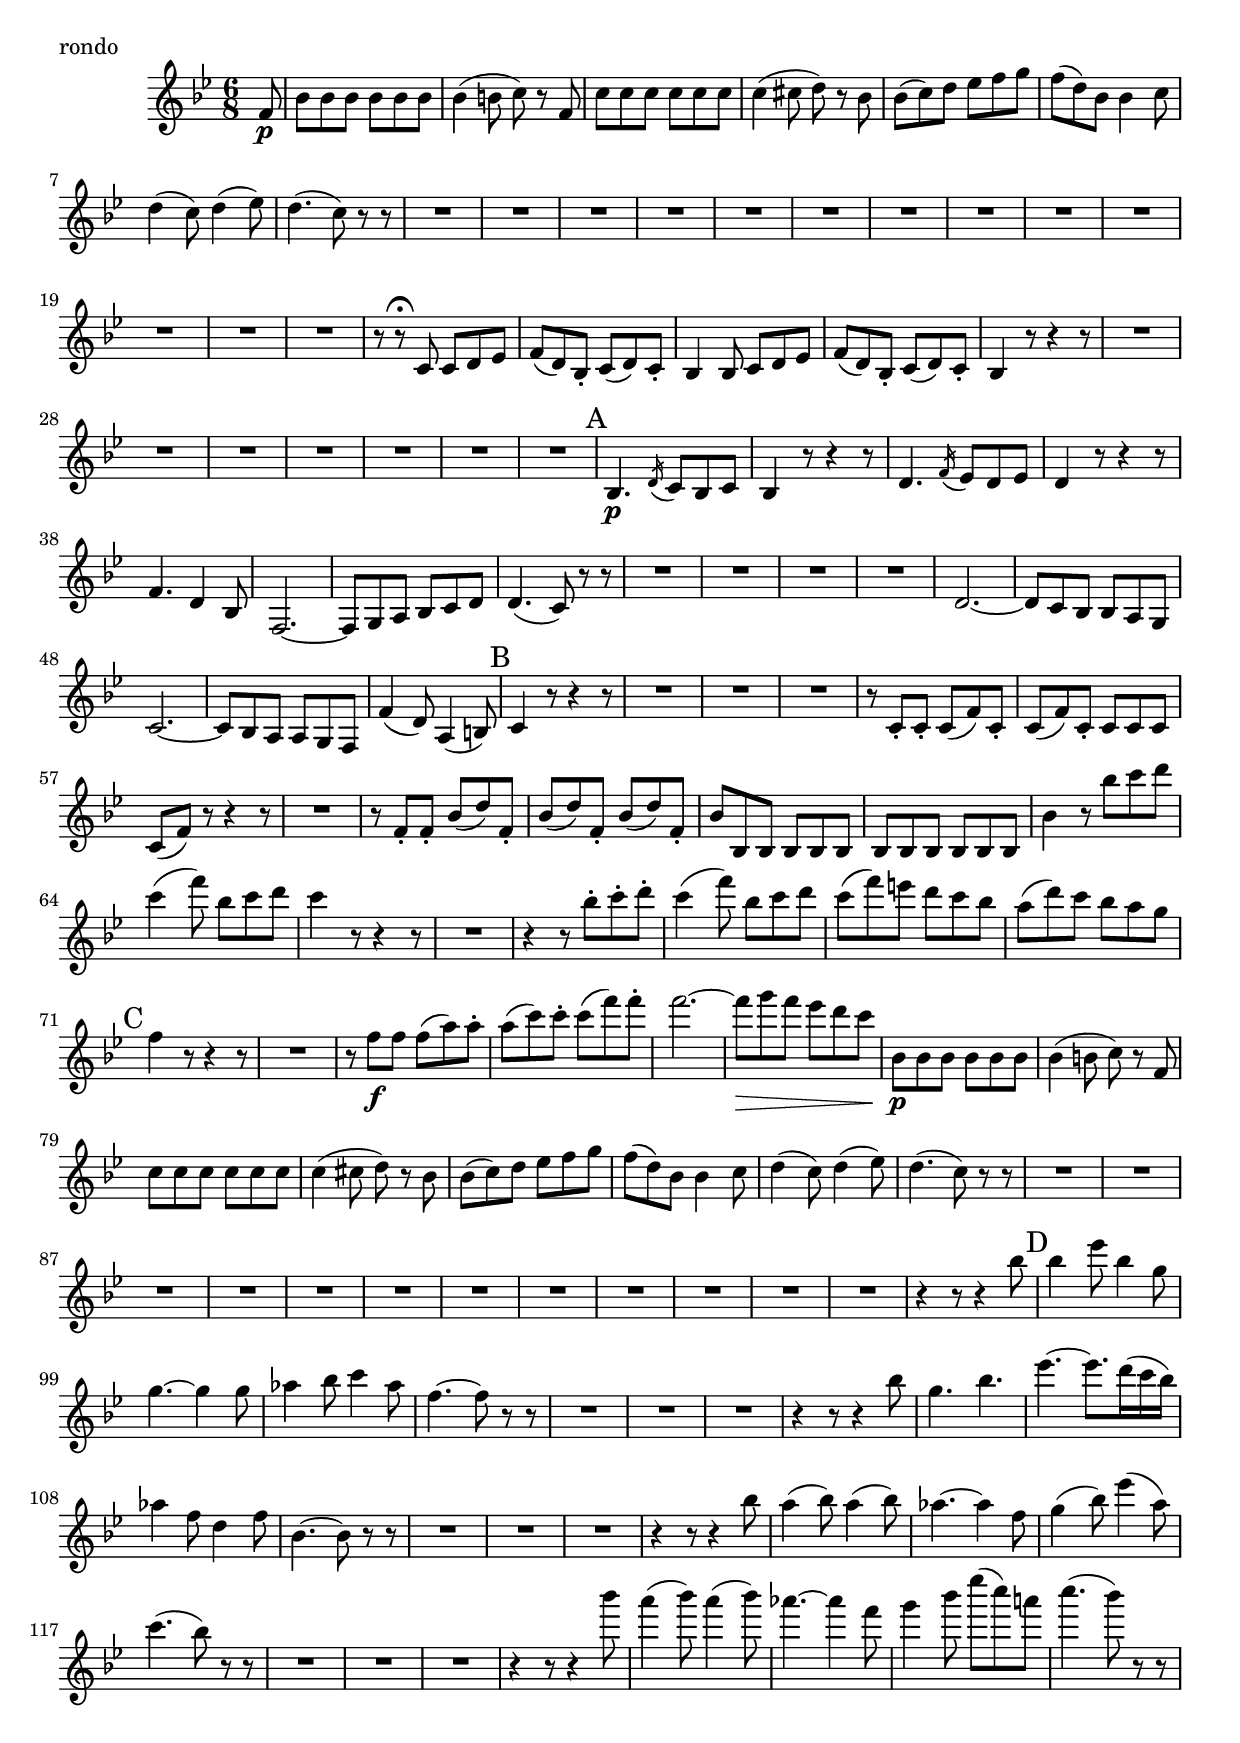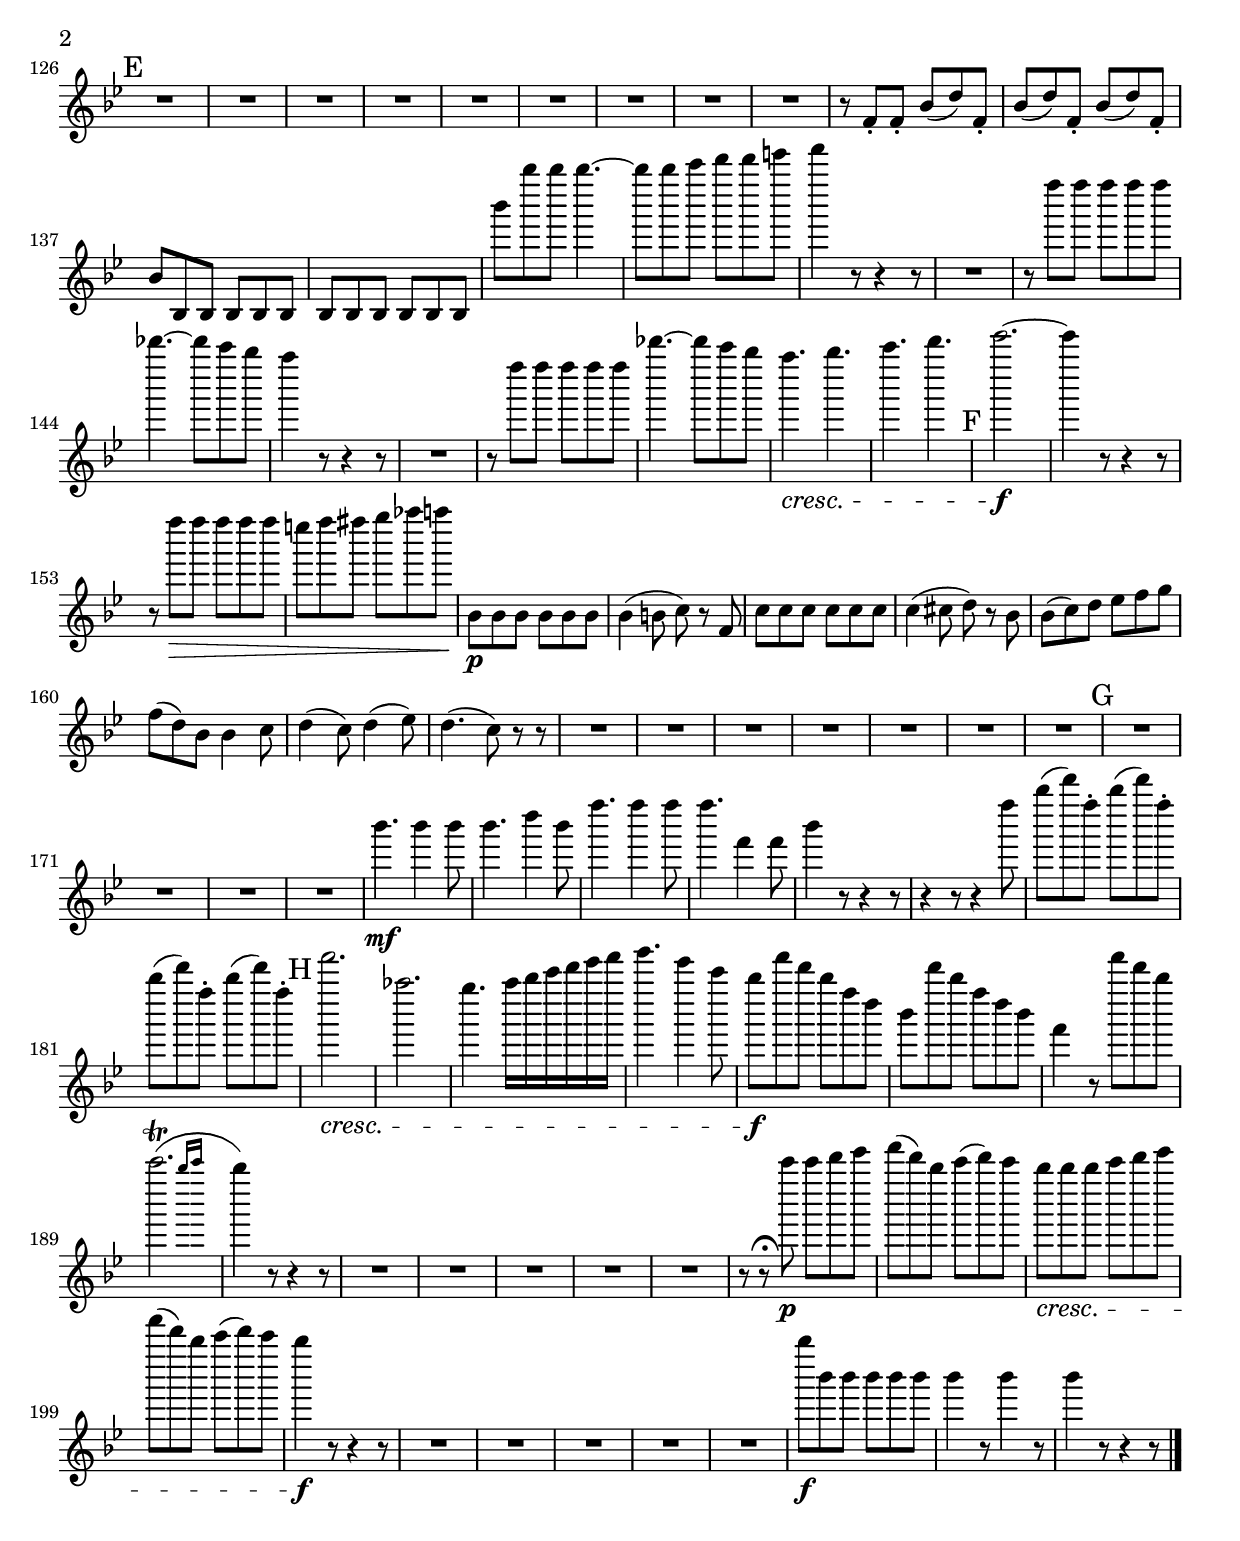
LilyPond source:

\version "1.5.68"

% \include "mozart-hrn3-defs.ly"

rondotheme = \notes \relative c' {
	[c'8 c c] [c c c]
	c4( cis8 )d r g,
	[d'8 d d] [d d d]
	d4( dis8 )e r c |
	[c()d e] [f g a]
	[g ()e c] c4 d8
	e4()d8 e4()f8
	e4.()d8 r r |
}

lipbreaker = \notes \relative c'
{
 	r8 [g'-. g-.] [c()e g,-.]
	[c()e g,-.] [c()e g,-.]
	[c c, c] [c c c]
	[c c c] [c c c]
}

rightsixteenth = { \property Voice.stemLeftBeamCount = 1
  \property Voice.stemRightBeamCount = 2 }
leftsixteenth = { \property Voice.stemLeftBeamCount = 2
  \property Voice.stemRightBeamCount = 1 }
bothsixteenth = { \property Voice.stemLeftBeamCount = 2
  \property Voice.stemRightBeamCount = 2 }

rondo = \notes 	\relative c'
{
	\partial 8
	\time 6/8
	\key c \major
	
	g'8-\p |
	
	\rondotheme
	
	R2.*13 |
	r8 r^\fermata d [d e f]
	[g ()e c-.] [d()e d-.]
	c4 c8 [d e f]
	[g()e c-.] [d()e d-.]
	c4 r8 r4 r8 |
	R2.*7
	\mark  "A"
	c4.\p \grace { e16( } [)d8 c d]
	c4 r8 r4 r8
	e4. \grace g16( [)f8 e f]
	e4 r8 r4 r8
	g4. e4 c8
	g2.~
	[g8 a b] [c d e ]
	e4.()d8 r r
	R2.*4
	e2.~ |
	[e8 d c] [c b a]
	d2.~
	[d8 c b] [b a g]
	g'4()e8 b4()cis8
	\mark "B"
	d4 r8 r4 r8
	R2.*3 |
	r8 [d-. d-.] [d()g d-.]
	[d()g d-.] [d d d]
	[d()g] r r4 r8
	R2.*1
	\lipbreaker
	c4 r8 [c' d e]
	d4()g8 [c, d e]
	d4 r8 r4 r8
	R2. |
	r4 r8 [c-. d-. e-.]
	d4()g8 [c, d e]
	[d()g fis] [e d c]
	[b () e d] [c b a]
	\mark "C"
	g4 r8 r4 r8
	R2. |
	%
	r8 [g-\f g] [g( )b b-.]
	[b()d d-.] [d()g g-.]
	g2.~
	[g8 \> a g] [f e d]
	< \rondotheme
	  { \! s8-\p } >
	  
	R2.*12
	r4 r8 r4 c8
	\mark "D"
	c4 f8 c4 a8
	a4.~a4 a8
	bes4 c8 d4 bes8
	g4. ~ g8 r r
	R2.*3
	r4 r8 r4 c8
	a4. c
	f ~ [f8. \rightsixteenth e16(  \bothsixteenth d )c]
	bes4 g8 e4 g8
	c,4. ~ c8 r r
	R2.*3| 
	r4 r8 r4 c'8
	b4()c8 b4()c8
	bes4. ~ bes4 g8
	a4 () c8 f4 () b,8
	d4. () c8 r r
	R2.*3| 
	r4 r8 r4 c'8
	b4()c8 b4()c8
	bes4. ~ bes4 g8
	a4 c8 [f () d b!]
	d4. () c8 r r
	\mark "E"
	R2.*9  |
	\lipbreaker 
	[c8 c' c] c4.~
	[c8 c d] [e e fis] 
	g4 r8 r4 r8
	R2.
	r8 [g, g] [g g g] |
	es'4. ~ [es8 d c]
	b4 r8 r4 r8
	R2. |
	r8 [g g] [g g g]
	es'4. ~ [es8 d c]
	\cresc b4.  c4. d4. e4.
	\mark "F"
	\endcresc
	
	f2.\f ~ |
	f4 r8 r4 r8
	r8 [g,\> g] [g g g]
	
	% Edition breitkopf says a-flat (silly!)
	[fis  g gis] 
		 [a bes \! b]

	%% EB does the slur in the Rondo differently from the 1st adn 2nd time.
	%% why. Should check with MS.
	< \rondotheme
	  { s8-\p } >
	R2.*7
	\mark "G"
	R2.*4
	c,4.\mf c4 c8
	c4. e4 c8
	g'4. g4 g8
	g4. g,4 g8
	c4 r8 r4 r8
	r4 r8 r4 g'8
	[c ()e g,-.] 	[c ()e g,-.]
	[c ()e g,-.] 	[c ()e g,-.]
	\mark "H"
	\cresc g'2.  bes,2.
	a4. [b16 c d e f g]
	a4. f4 d8
	[\endcresc c8\f g' e] [c g e]
	[ c e' c]  [g e c]
	g4 r8 [g''8 e c]

	
	< d2.(-\trill
	  { s2 	\grace {  [c16 d] } } >
	
	
	)c4 r8 r4 r8
	R2.*5
	r8 r8^\fermata d8\p [d e f]
	[g ()e c] [d()e d]
	\cresc [c  c c] [d e f]
	[g()e c] [d()e d]
	\endcresc c4\f  r8 r4 r8
	R2.*5
	[c8\f c, c] [c c c]
	c4 r8 c4 r8

        %This is technically incorrect, since we started with an 8th
	% upstep, but both eulenburg and EB do this as well.
	c4 r8 r4 r8 \bar "|."		
}


 


\score
{
    \notes { \transpose bes	\rondo }
	\header { piece = "rondo" opus = "" }
	\midi{ \tempo 4 = 100 }
	\paper { }
}
